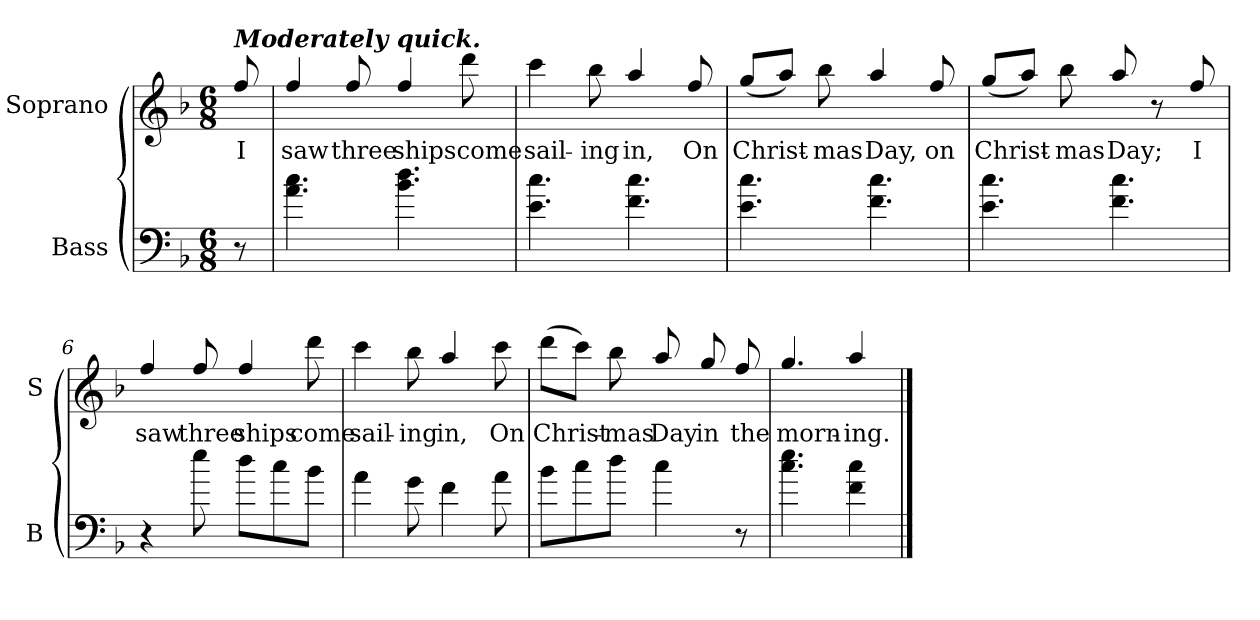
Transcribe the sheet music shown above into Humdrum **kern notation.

**kern	**kern	**text
*part2	*part1	*part1
*staff2	*staff1	*staff1
*I"Bass	*I"Soprano	*
*I'B	*I'S	*
*clefF4	*clefG2	*
*ITrd7c12	*ITrd7c12	*
*k[b-]	*k[b-]	*
*F:	*F:	*
*M6/8	*M6/8	*
=1	=1	=1
!	!LO:TX:a:Bi:t=Moderately quick.	!
!	!	!LO:LY:b
8r	8f/	I
=2	=2	=2
!	!	!LO:LY:b
4.A\ 4.c\	4f/	saw
!	!	!LO:LY:b
.	8f/	three
!	!	!LO:LY:b
4.B-\ 4.d\	4f/	ships
!	!	!LO:LY:b
.	8dd\	come
=3	=3	=3
!	!	!LO:LY:b
4.E\ 4.c\	4cc\	sail-
!	!	!LO:LY:b
.	8b-\	-ing
!	!	!LO:LY:b
4.F\ 4.c\	4a/	in,
!	!	!LO:LY:b
.	8f/	On
=4	=4	=4
!	!	!LO:LY:b
4.E\ 4.c\	(<8g/L	Christ-
.	8a/J)	.
!	!	!LO:LY:b
.	8b-\	-mas
!	!	!LO:LY:b
4.F\ 4.c\	4a/	Day,
!	!	!LO:LY:b
.	8f/	on
=5	=5	=5
!	!	!LO:LY:b
4.E\ 4.c\	(<8g/L	Christ-
.	8a/J)	.
!	!	!LO:LY:b
.	8b-\	-mas
!	!	!LO:LY:b
4.F\ 4.c\	8a/	Day;
.	8r	.
!	!	!LO:LY:b
.	8f/	I
!!LO:LB:g=z
=6	=6	=6
!	!	!LO:LY:b
4r	4f/	saw
!	!	!LO:LY:b
8e\	8f/	three
!	!	!LO:LY:b
8d\L	4f/	ships
8c\	.	.
!	!	!LO:LY:b
8B-\J	8dd\	come
=7	=7	=7
!	!	!LO:LY:b
4A\	4cc\	sail-
!	!	!LO:LY:b
8G\	8b-\	-ing
!	!	!LO:LY:b
4F\	4a/	in,
!	!	!LO:LY:b
8A\	8cc\	On
=8	=8	=8
!	!	!LO:LY:b
8B-\L	(>8dd\L	Christ-
8c\	8cc\J)	.
!	!	!LO:LY:b
8d\J	8b-\	-mas
!	!	!LO:LY:b
4c\	8a/	Day
!	!	!LO:LY:b
.	8g/	in
!	!	!LO:LY:b
8r	8f/	the
=9	=9	=9
!	!	!LO:LY:b
4.c\ 4.e\	4.g/	morn-
!	!	!LO:LY:b
4F\ 4c\	4a/	-ing.
==	==	==
*-	*-	*-
